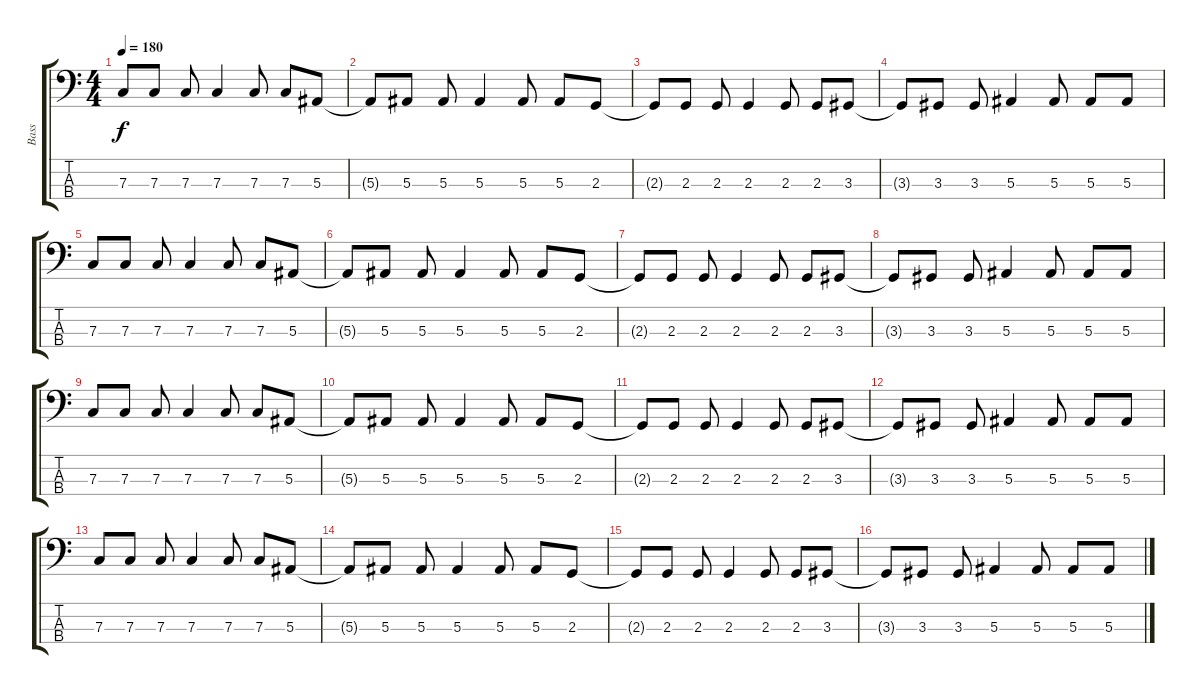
\track ("Bass" "Bass") {instrument electricbassfinger}
\staff {score tabs}
\tuning (Eb2 Bb1 F1 C1) {hide}
\ts (4 4)
\tempo 180
\clef f4
\ks c
7.3.8{dy f} 7.3.8 7.3.8 7.3.4 7.3.8 7.3.8 5.3.8 |
5.3{t}.8 5.3.8 5.3.8 5.3.4 5.3.8 5.3.8 2.3.8 |
2.3{t}.8 2.3.8 2.3.8 2.3.4 2.3.8 2.3.8 3.3.8 |
3.3{t}.8 3.3.8 3.3.8 5.3.4 5.3.8 5.3.8 5.3.8 |
7.3.8 7.3.8 7.3.8 7.3.4 7.3.8 7.3.8 5.3.8 |
5.3{t}.8 5.3.8 5.3.8 5.3.4 5.3.8 5.3.8 2.3.8 |
2.3{t}.8 2.3.8 2.3.8 2.3.4 2.3.8 2.3.8 3.3.8 |
3.3{t}.8 3.3.8 3.3.8 5.3.4 5.3.8 5.3.8 5.3.8 |
7.3.8 7.3.8 7.3.8 7.3.4 7.3.8 7.3.8 5.3.8 |
5.3{t}.8 5.3.8 5.3.8 5.3.4 5.3.8 5.3.8 2.3.8 |
2.3{t}.8 2.3.8 2.3.8 2.3.4 2.3.8 2.3.8 3.3.8 |
3.3{t}.8 3.3.8 3.3.8 5.3.4 5.3.8 5.3.8 5.3.8 |
7.3.8 7.3.8 7.3.8 7.3.4 7.3.8 7.3.8 5.3.8 |
5.3{t}.8 5.3.8 5.3.8 5.3.4 5.3.8 5.3.8 2.3.8 |
2.3{t}.8 2.3.8 2.3.8 2.3.4 2.3.8 2.3.8 3.3.8 |
3.3{t}.8 3.3.8 3.3.8 5.3.4 5.3.8 5.3.8 5.3.8
